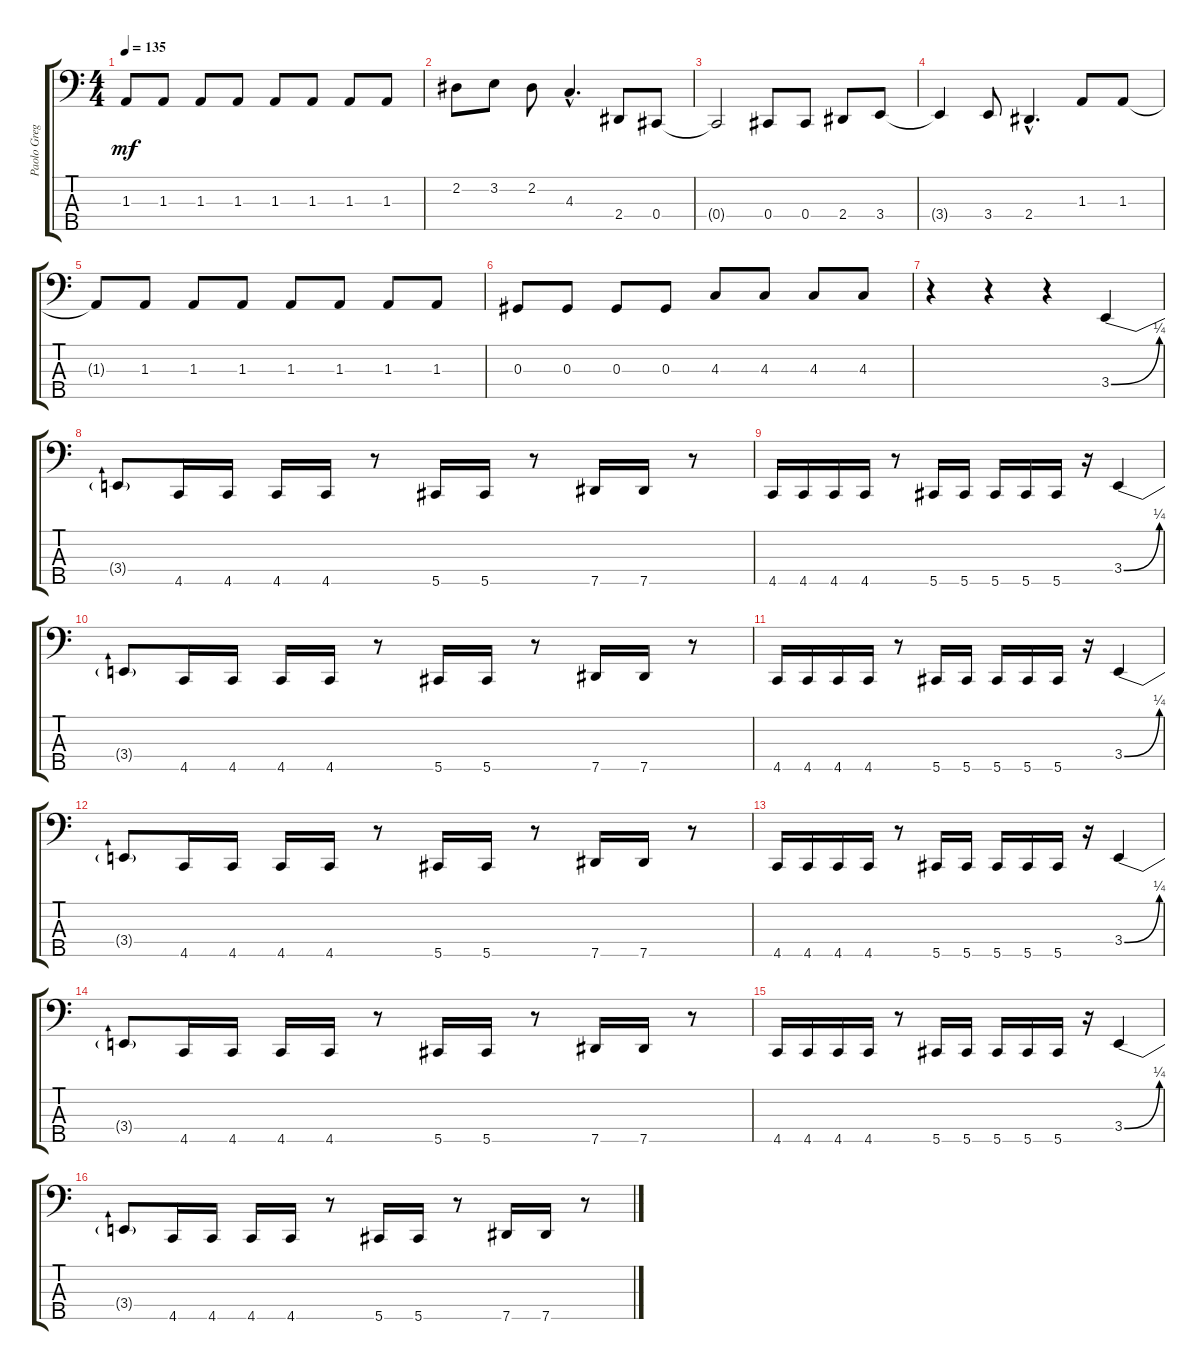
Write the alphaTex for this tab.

\track ("Paolo Gregoletto" "Paolo Greg") {instrument electricbassfinger}
\staff {score tabs}
\tuning (Gb2 Db2 Ab1 Db1 Ab0) {hide}
\ts (4 4)
\tempo 135
\clef f4
\ks c
1.3{t}.8{dy mf} 1.3.8 1.3.8 1.3.8 1.3.8 1.3.8 1.3.8 1.3.8 |
2.2.8 3.2.8 2.2.8 4.3{hac}.4{d} 2.4.8 0.4.8 |
0.4{t}.2 0.4.8 0.4.8 2.4.8 3.4.8 |
3.4{t}.4 3.4.8 2.4{hac}.4{d} 1.3.8 1.3.8 |
1.3{t}.8 1.3.8 1.3.8 1.3.8 1.3.8 1.3.8 1.3.8 1.3.8 |
0.3.8 0.3.8 0.3.8 0.3.8 4.3.8 4.3.8 4.3.8 4.3.8 |
r.4 r.4 r.4 3.4{be (bend 0 0 60 1)}.4 |
3.4{t}.8 4.5.16 4.5.16 4.5.16 4.5.16 r.8 5.5.16 5.5.16 r.8 7.5.16 7.5.16 r.8 |
4.5.16 4.5.16 4.5.16 4.5.16 r.8 5.5.16 5.5.16 5.5.16 5.5.16 5.5.16 r.16 3.4{be (bend 0 0 60 1)}.4 |
3.4{t}.8 4.5.16 4.5.16 4.5.16 4.5.16 r.8 5.5.16 5.5.16 r.8 7.5.16 7.5.16 r.8 |
4.5.16 4.5.16 4.5.16 4.5.16 r.8 5.5.16 5.5.16 5.5.16 5.5.16 5.5.16 r.16 3.4{be (bend 0 0 60 1)}.4 |
3.4{t}.8 4.5.16 4.5.16 4.5.16 4.5.16 r.8 5.5.16 5.5.16 r.8 7.5.16 7.5.16 r.8 |
4.5.16 4.5.16 4.5.16 4.5.16 r.8 5.5.16 5.5.16 5.5.16 5.5.16 5.5.16 r.16 3.4{be (bend 0 0 60 1)}.4 |
3.4{t}.8 4.5.16 4.5.16 4.5.16 4.5.16 r.8 5.5.16 5.5.16 r.8 7.5.16 7.5.16 r.8 |
4.5.16 4.5.16 4.5.16 4.5.16 r.8 5.5.16 5.5.16 5.5.16 5.5.16 5.5.16 r.16 3.4{be (bend 0 0 60 1)}.4 |
3.4{t}.8 4.5.16 4.5.16 4.5.16 4.5.16 r.8 5.5.16 5.5.16 r.8 7.5.16 7.5.16 r.8
